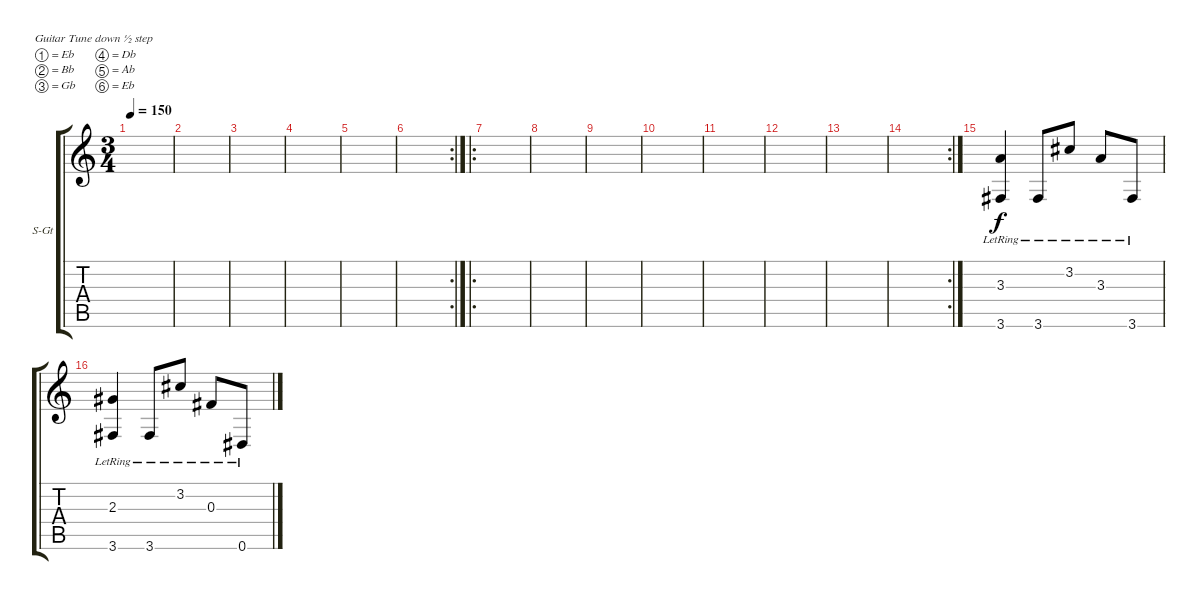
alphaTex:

\defaultSystemsLayout 4
\bracketExtendMode groupsimilarinstruments
\firstSystemTrackNameOrientation horizontal
\otherSystemsTrackNameOrientation horizontal
\track ("Mark" "S-Gt") {instrument acousticguitarsteel}
\staff {score tabs}
\tuning (Eb4 Bb3 Gb3 Db3 Ab2 Eb2)
\ts (3 4)
\tempo 150
\clef g2
\ks c
|
|
|
|
|
\rc 2
|
\ro
|
|
|
|
|
|
|
\rc 2
|
(3.6{lr} 3.3{lr}).4 3.6{lr}.8 3.2{lr}.8 3.3{lr}.8 3.6{lr}.8 |
(3.6{lr} 2.3{lr}).4 3.6{lr}.8 3.2{lr}.8 0.3{lr}.8 0.6{lr}.8
